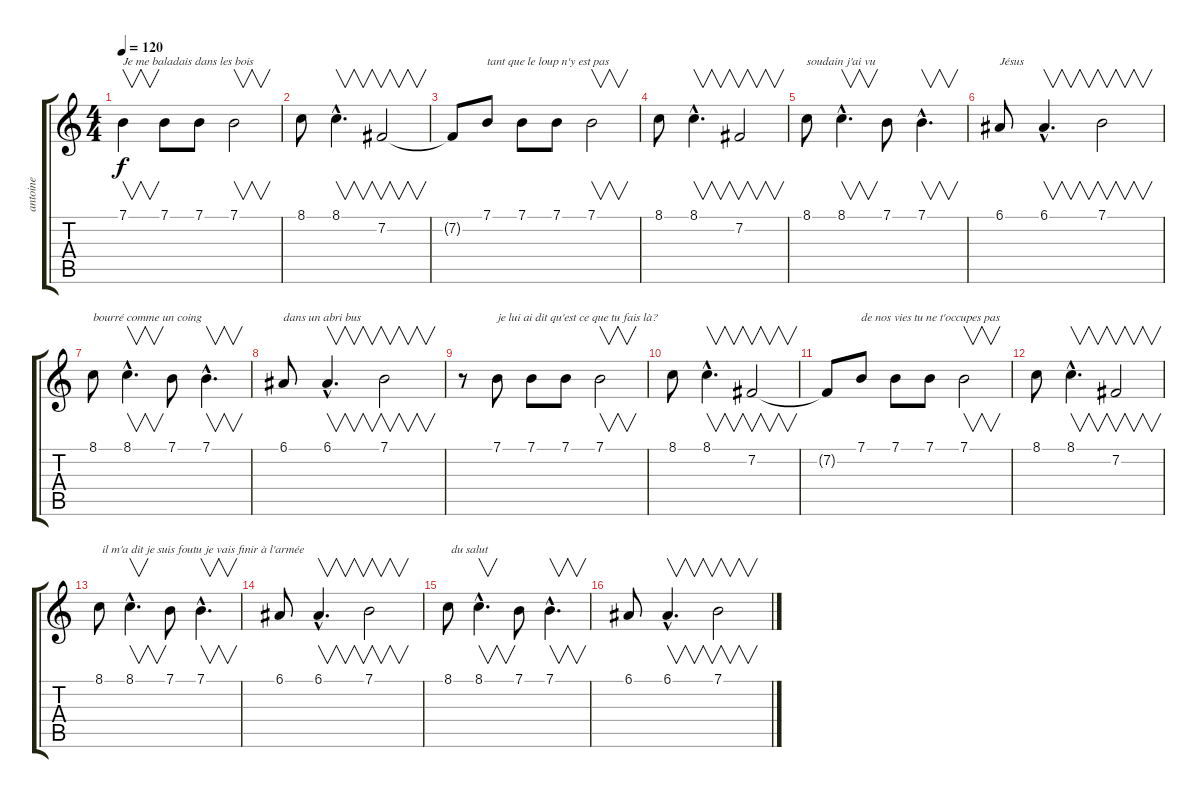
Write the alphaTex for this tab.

\track ("antoine" "antoine") {instrument violin}
\staff {score tabs}
\tuning (E4 B3 G3 D3 A2 E2) {hide}
\ts (4 4)
\tempo 120
\clef g2
\ks c
7.1.4{v txt "Je me baladais dans les bois" dy f} 7.1.8 7.1.8 7.1.2{v} |
8.1.8 8.1{hac}.4{v d} 7.2.2{v} |
7.2{t}.8 7.1.8{txt "tant que le loup n'y est pas"} 7.1.8 7.1.8 7.1.2{v} |
8.1.8 8.1{hac}.4{v d} 7.2.2{v} |
8.1.8{txt "soudain j'ai vu"} 8.1{hac}.4{v d} 7.1.8 7.1{hac}.4{v d} |
6.1.8{txt "Jésus"} 6.1{hac}.4{v d} 7.1.2{v} |
8.1.8{txt "bourré comme un coing "} 8.1{hac}.4{v d} 7.1.8 7.1{hac}.4{v d} |
6.1.8{txt "dans un abri bus"} 6.1{hac}.4{v d} 7.1.2{v} |
r.8 7.1.8{txt "je lui ai dit qu'est ce que tu fais là?"} 7.1.8 7.1.8 7.1.2{v} |
8.1.8 8.1{hac}.4{v d} 7.2.2{v} |
7.2{t}.8 7.1.8{txt "de nos vies tu ne t'occupes pas"} 7.1.8 7.1.8 7.1.2{v} |
8.1.8 8.1{hac}.4{v d} 7.2.2{v} |
8.1.8{txt " il m'a dit je suis foutu je vais finir à l'armée"} 8.1{hac}.4{v d} 7.1.8 7.1{hac}.4{v d} |
6.1.8 6.1{hac}.4{v d} 7.1.2{v} |
8.1.8{txt " du salut"} 8.1{hac}.4{v d} 7.1.8 7.1{hac}.4{v d} |
6.1.8 6.1{hac}.4{v d} 7.1.2{v}
